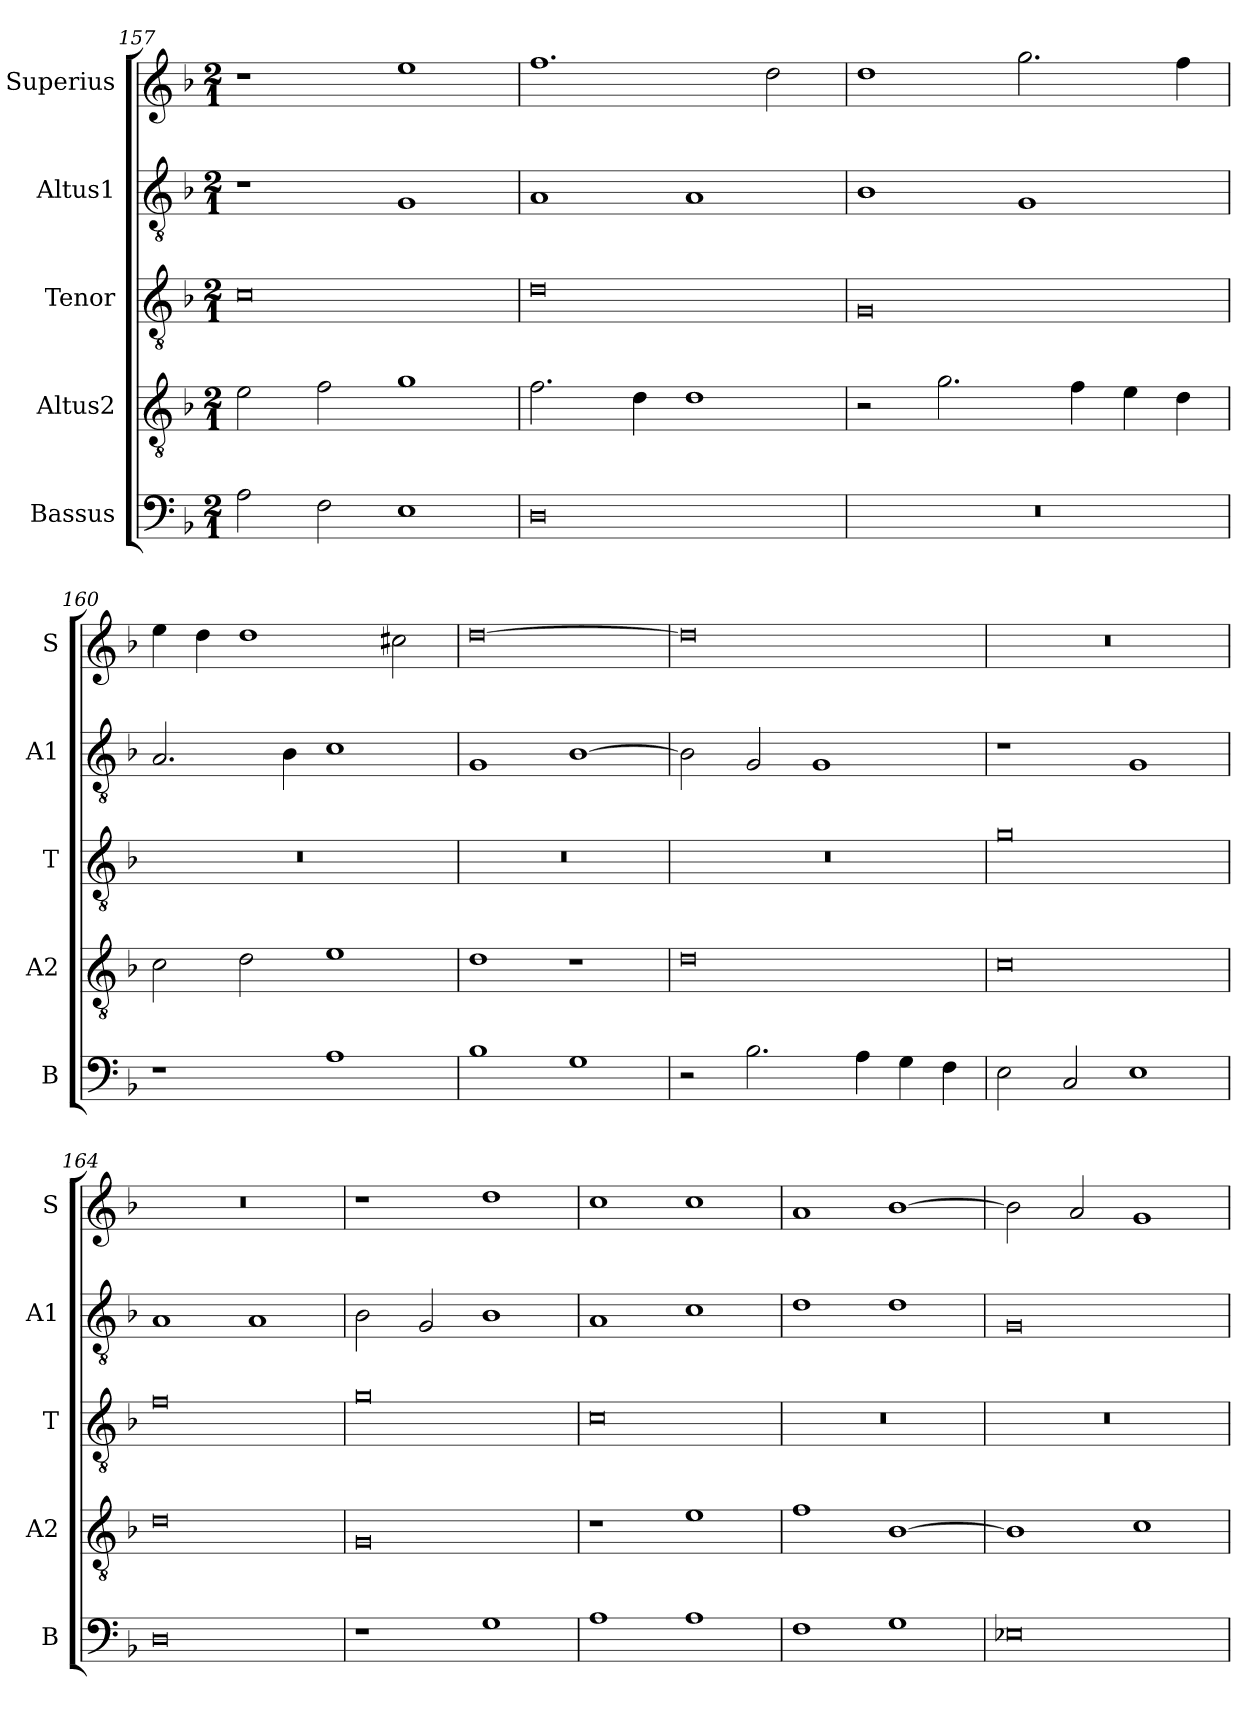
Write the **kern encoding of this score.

**kern	**kern	**kern	**kern	**kern
*part5	*part4	*part3	*part2	*part1
*staff5	*staff4	*staff3	*staff2	*staff1
*I"Bassus	*I"Altus2	*I"Tenor	*I"Altus1	*I"Superius
*I'B	*I'A2	*I'T	*I'A1	*I'S
*clefF4	*clefGv2	*clefGv2	*clefGv2	*clefG2
*k[b-]	*k[b-]	*k[b-]	*k[b-]	*k[b-]
*M2/1	*M2/1	*M2/1	*M2/1	*M2/1
=157	=157	=157	=157	=157
2A\	2e\	0c	1r	1r
2F\	2f\	.	.	.
1E	1g	.	1G	1ee
=158	=158	=158	=158	=158
0D	2.f\	0d	1A	1.ff
.	4d\	.	.	.
.	1d	.	1A	.
.	.	.	.	2dd\
=159	=159	=159	=159	=159
0r	2r	0G	1B-	1dd
.	2.g\	.	.	.
.	.	.	1G	2.gg\
.	4f\	.	.	.
.	4e\	.	.	.
.	4d\	.	.	4ff\
=160	=160	=160	=160	=160
1r	2c\	0r	2.A/	4ee\
.	.	.	.	4dd\
.	2d\	.	.	1dd
.	.	.	4B-\	.
1A	1e	.	1c	.
.	.	.	.	2cc#X\
=161	=161	=161	=161	=161
1B-	1d	0r	1G	[0dd
1G	1r	.	[1B-	.
=162	=162	=162	=162	=162
2r	0d	0r	2B-\]	0dd]
2.B-\	.	.	2G/	.
.	.	.	1G	.
4A\	.	.	.	.
4G\	.	.	.	.
4F\	.	.	.	.
=163	=163	=163	=163	=163
2E\	0c	0g	1r	0r
2C/	.	.	.	.
1E	.	.	1G	.
=164	=164	=164	=164	=164
0D	0d	0f	1A	0r
.	.	.	1A	.
=165	=165	=165	=165	=165
1r	0G	0g	2B-\	1r
.	.	.	2G/	.
1G	.	.	1B-	1dd
=166	=166	=166	=166	=166
1A	1r	0c	1A	1cc
1A	1e	.	1c	1cc
=167	=167	=167	=167	=167
1F	1f	0r	1d	1a
1G	[1B-	.	1d	[1b-
=168	=168	=168	=168	=168
0E-X	1B-]	0r	0G	2b-\]
.	.	.	.	2a/
.	1c	.	.	1g
=	=	=	=	=
*-	*-	*-	*-	*-
